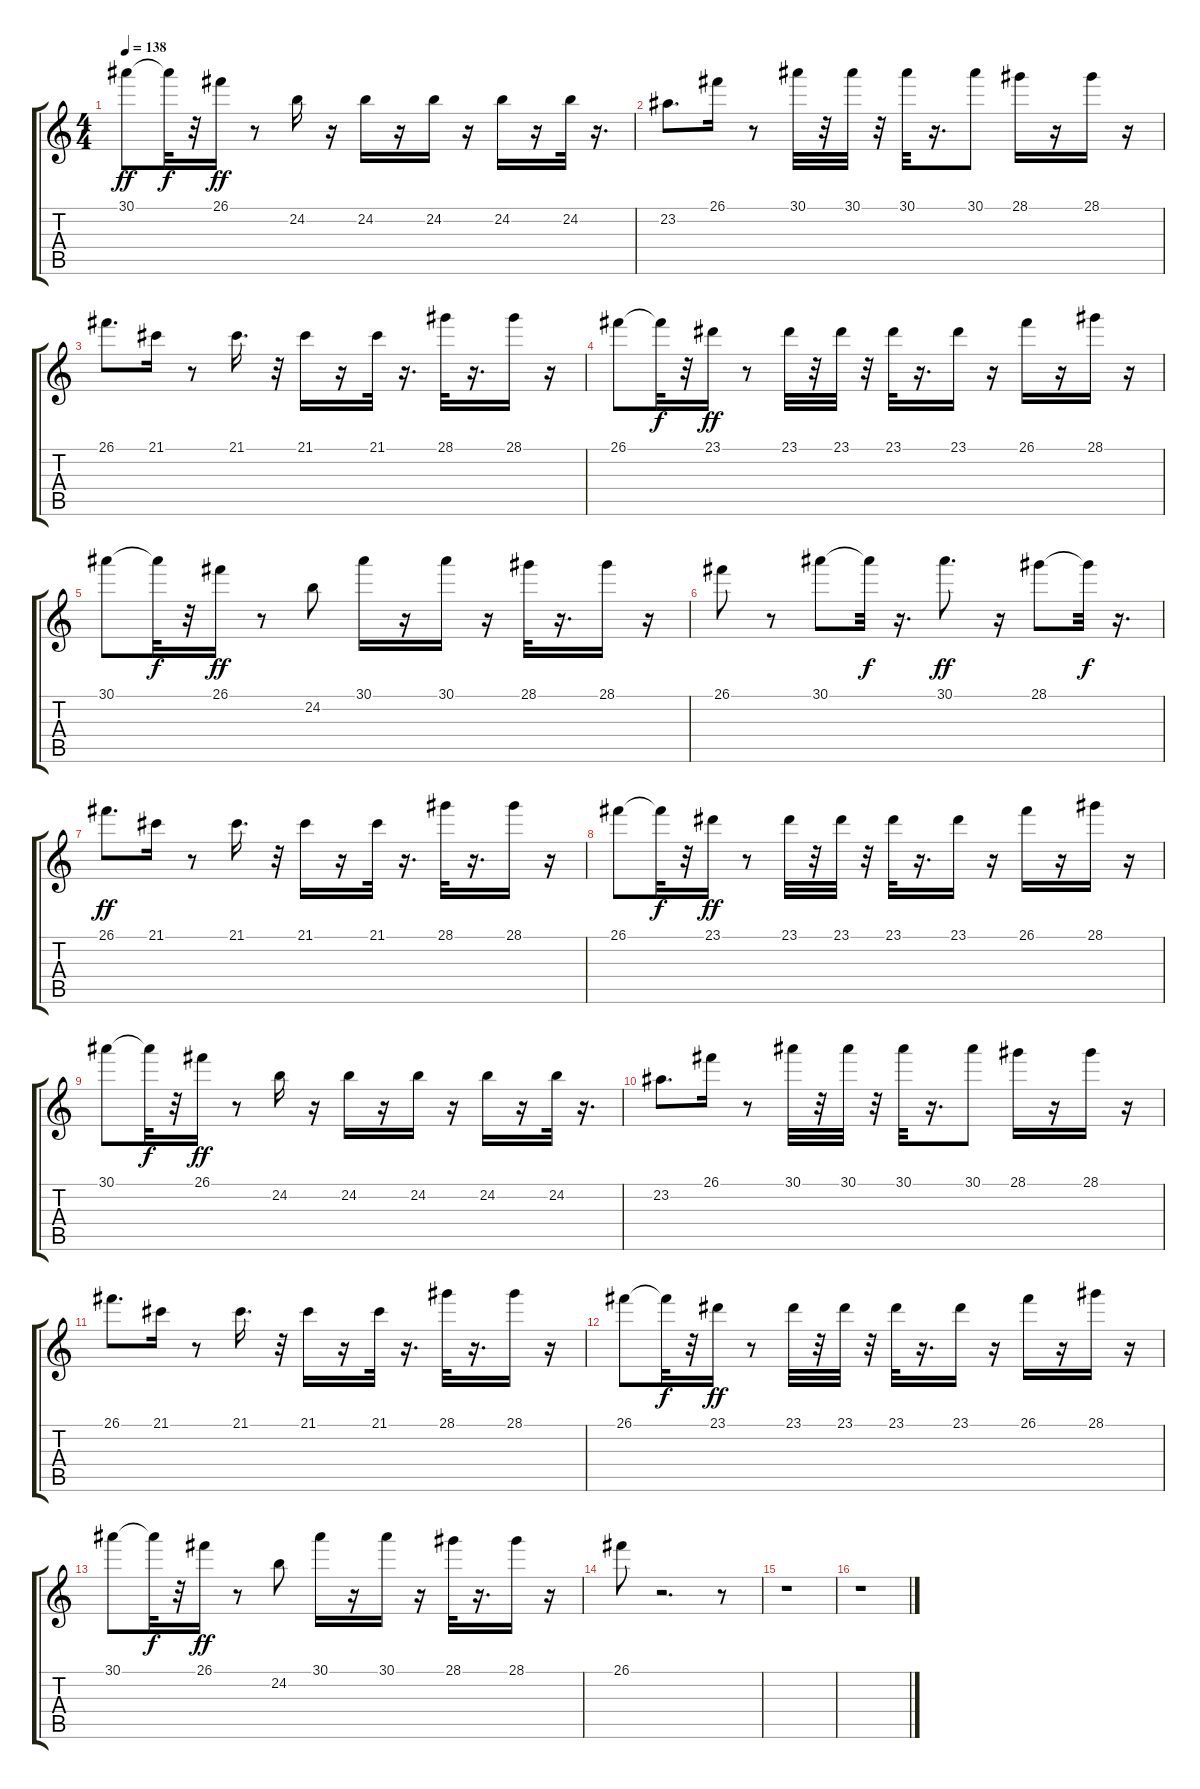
\track "" {instrument ocarina}
\staff {score tabs}
\tuning (E4 B3 G3 D3 A2 E2) {hide}
\ts (4 4)
\tempo 138
\clef g2
\ks c
30.1.8{dy ff} 30.1{t}.32{dy f} r.32 26.1.16{dy ff} r.8 24.2.16 r.16 24.2.16 r.16 24.2.16 r.16 24.2.16 r.16 24.2.32 r.16{d} |
23.2.8{d} 26.1.16 r.8 30.1.32 r.32 30.1.32 r.32 30.1.32 r.16{d} 30.1.8 28.1.16 r.16 28.1.16 r.16 |
26.1.8{d} 21.1.16 r.8 21.1.16{d} r.32 21.1.16 r.16 21.1.32 r.16{d} 28.1.32 r.16{d} 28.1.16 r.16 |
26.1.8 26.1{t}.32{dy f} r.32 23.1.16{dy ff} r.8 23.1.32 r.32 23.1.32 r.32 23.1.32 r.16{d} 23.1.16 r.16 26.1.16 r.16 28.1.16 r.16 |
30.1.8 30.1{t}.32{dy f} r.32 26.1.16{dy ff} r.8 24.2.8 30.1.16 r.16 30.1.16 r.16 28.1.32 r.16{d} 28.1.16 r.16 |
26.1.8 r.8 30.1.8 30.1{t}.32{dy f} r.16{d} 30.1.8{d dy ff} r.16 28.1.8 28.1{t}.32{dy f} r.16{d} |
26.1.8{d dy ff} 21.1.16 r.8 21.1.16{d} r.32 21.1.16 r.16 21.1.32 r.16{d} 28.1.32 r.16{d} 28.1.16 r.16 |
26.1.8 26.1{t}.32{dy f} r.32 23.1.16{dy ff} r.8 23.1.32 r.32 23.1.32 r.32 23.1.32 r.16{d} 23.1.16 r.16 26.1.16 r.16 28.1.16 r.16 |
30.1.8 30.1{t}.32{dy f} r.32 26.1.16{dy ff} r.8 24.2.16 r.16 24.2.16 r.16 24.2.16 r.16 24.2.16 r.16 24.2.32 r.16{d} |
23.2.8{d} 26.1.16 r.8 30.1.32 r.32 30.1.32 r.32 30.1.32 r.16{d} 30.1.8 28.1.16 r.16 28.1.16 r.16 |
26.1.8{d} 21.1.16 r.8 21.1.16{d} r.32 21.1.16 r.16 21.1.32 r.16{d} 28.1.32 r.16{d} 28.1.16 r.16 |
26.1.8 26.1{t}.32{dy f} r.32 23.1.16{dy ff} r.8 23.1.32 r.32 23.1.32 r.32 23.1.32 r.16{d} 23.1.16 r.16 26.1.16 r.16 28.1.16 r.16 |
30.1.8 30.1{t}.32{dy f} r.32 26.1.16{dy ff} r.8 24.2.8 30.1.16 r.16 30.1.16 r.16 28.1.32 r.16{d} 28.1.16 r.16 |
26.1.8 r.2{d} r.8 |
r.1 |
r.1
